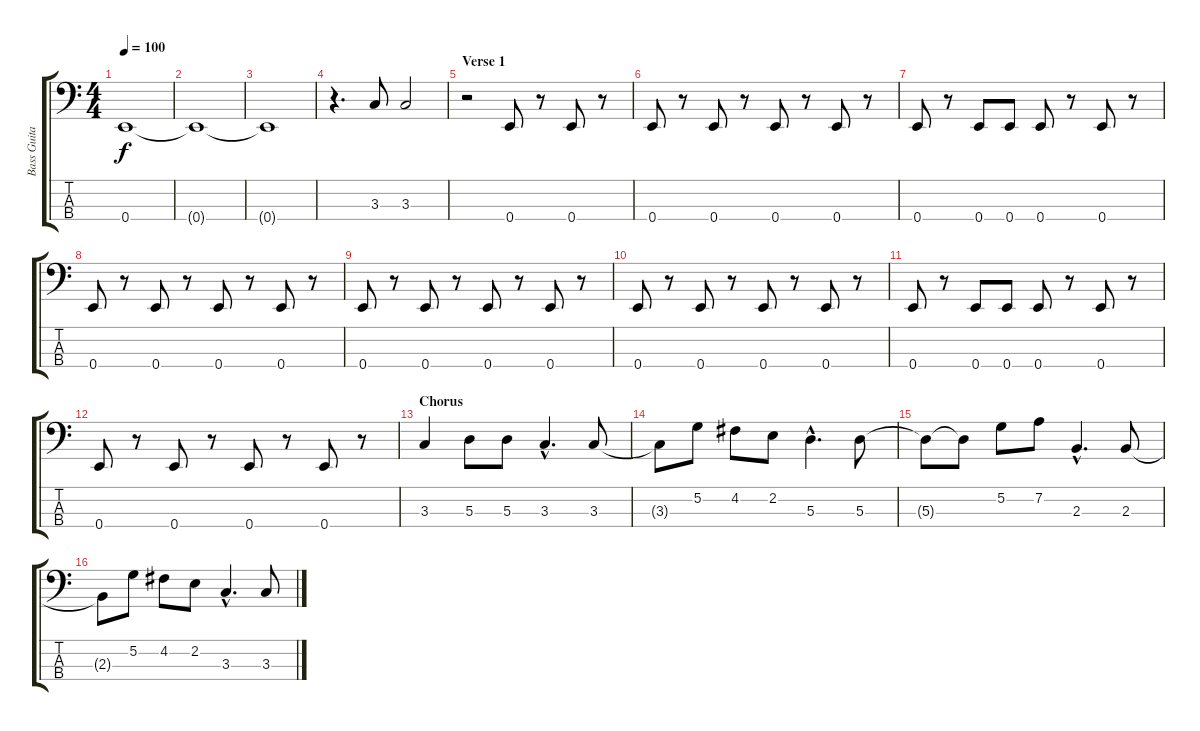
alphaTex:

\track ("Bass Guitar" "Bass Guita") {instrument electricbassfinger}
\staff {score tabs}
\tuning (G2 D2 A1 E1) {hide}
\ts (4 4)
\tempo 100
\clef f4
\ks c
0.4.1{dy f} |
0.4{t}.1 |
0.4{t}.1 |
r.4{d} 3.3.8 3.3.2 |
\section ("" "Verse 1")
r.2 0.4.8 r.8 0.4.8 r.8 |
0.4.8 r.8 0.4.8 r.8 0.4.8 r.8 0.4.8 r.8 |
0.4.8 r.8 0.4.8 0.4.8 0.4.8 r.8 0.4.8 r.8 |
0.4.8 r.8 0.4.8 r.8 0.4.8 r.8 0.4.8 r.8 |
0.4.8 r.8 0.4.8 r.8 0.4.8 r.8 0.4.8 r.8 |
0.4.8 r.8 0.4.8 r.8 0.4.8 r.8 0.4.8 r.8 |
0.4.8 r.8 0.4.8 0.4.8 0.4.8 r.8 0.4.8 r.8 |
0.4.8 r.8 0.4.8 r.8 0.4.8 r.8 0.4.8 r.8 |
\section ("" "Chorus")
3.3.4 5.3.8 5.3.8 3.3{hac}.4{d} 3.3.8 |
3.3{t}.8 5.2.8 4.2.8 2.2.8 5.3{hac}.4{d} 5.3.8 |
5.3{t}.8 5.3{t}.8 5.2.8 7.2.8 2.3{hac}.4{d} 2.3.8 |
2.3{t}.8 5.2.8 4.2.8 2.2.8 3.3{hac}.4{d} 3.3.8
